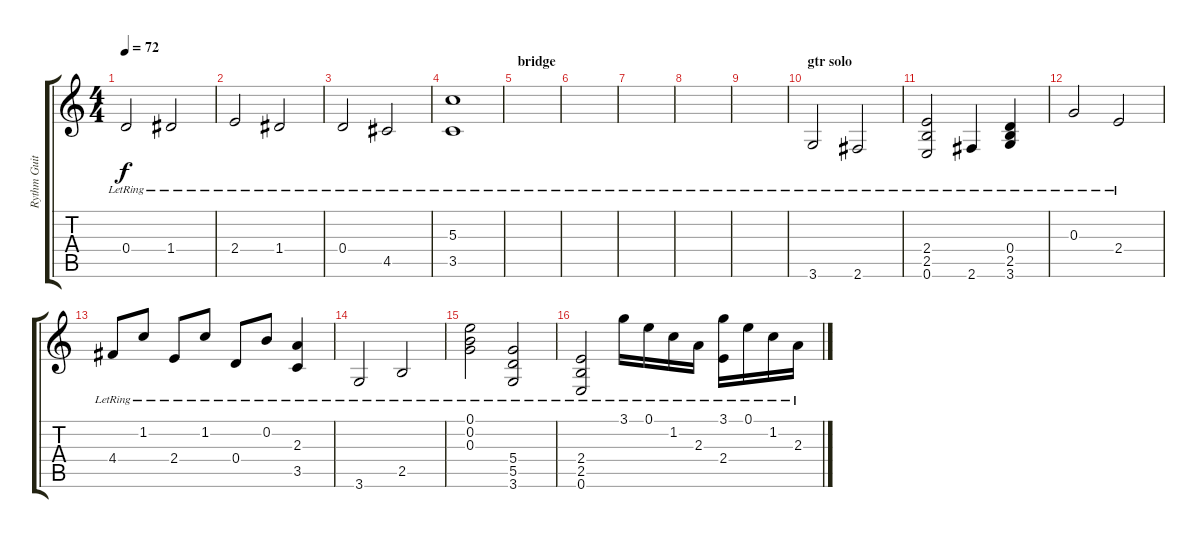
\track ("Rythm Guitar (May)" "Rythm Guit") {instrument electricguitarclean}
\staff {score tabs}
\tuning (E4 B3 G3 D3 A2 E2) {hide}
\ts (4 4)
\tempo 72
\clef g2
\ks c
0.4{lr}.2{dy f} 1.4{lr}.2 |
2.4{lr}.2 1.4{lr}.2 |
0.4{lr}.2 4.5{lr}.2 |
(5.3{lr} 3.5{lr}).1 |
\section ("" "bridge")
|
|
|
|
|
\section ("" "gtr solo")
3.6{lr}.2 2.6{lr}.2 |
(2.4{lr} 2.5{lr} 0.6{lr}).2 2.6{lr}.4 (0.4{lr} 2.5{lr} 3.6{lr}).4 |
0.3{lr}.2 2.4{lr}.2 |
4.4{lr}.8 1.2{lr}.8 2.4{lr}.8 1.2{lr}.8 0.4{lr}.8 0.2{lr}.8 (2.3{lr} 3.5{lr}).4 |
3.6{lr}.2 2.5{lr}.2 |
(0.1{lr} 0.2{lr} 0.3{lr}).2 (5.4{lr} 5.5{lr} 3.6{lr}).2 |
(2.4{lr} 2.5{lr} 0.6{lr}).2 3.1{lr}.16 0.1{lr}.16 1.2{lr}.16 2.3{lr}.16 (3.1{lr} 2.4{lr}).16 0.1{lr}.16 1.2{lr}.16 2.3{lr}.16
